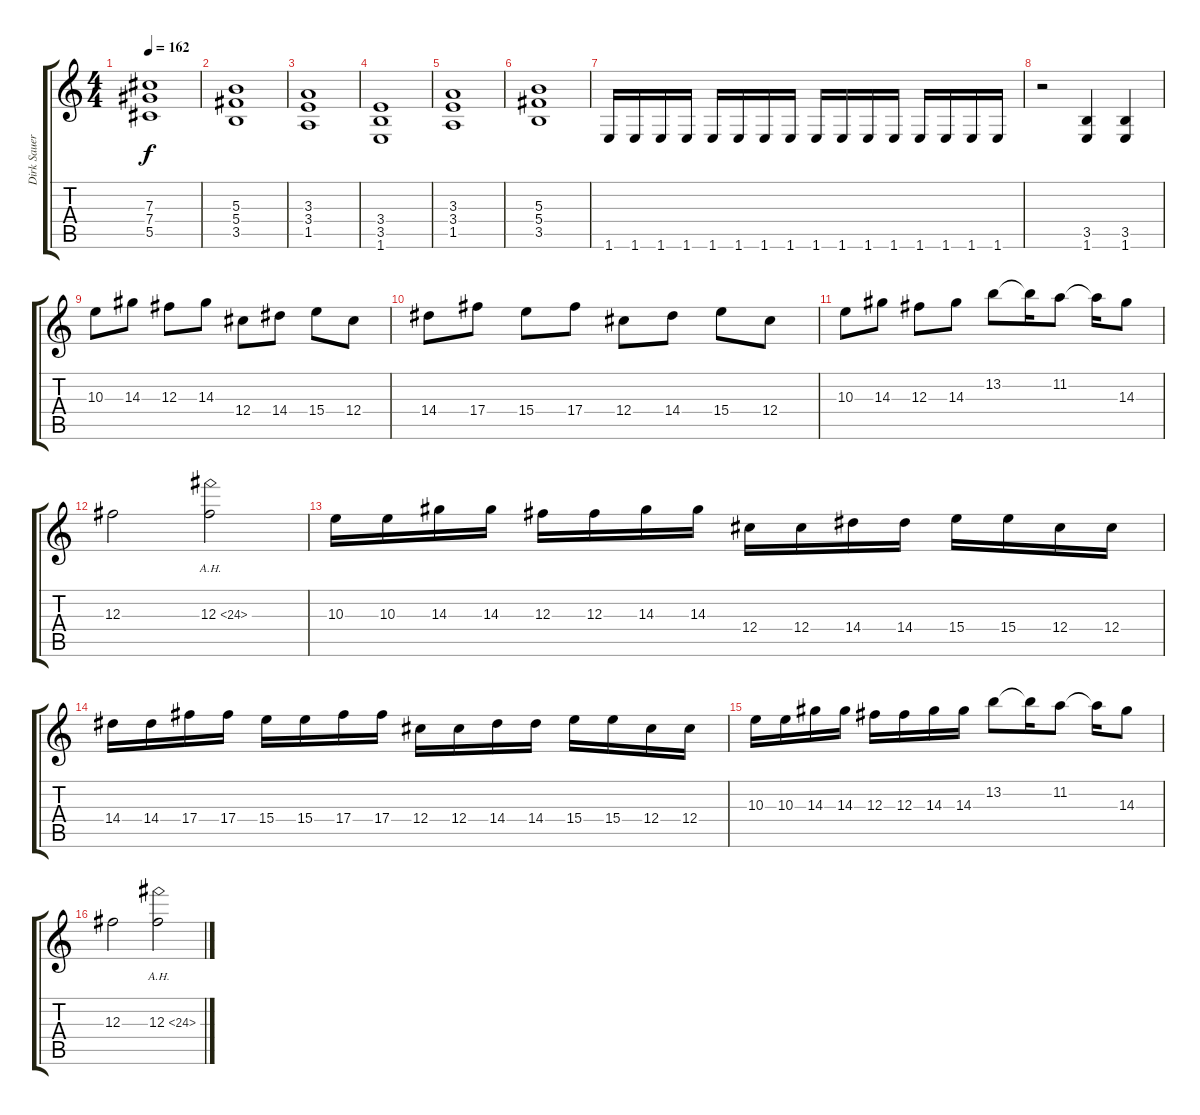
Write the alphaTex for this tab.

\track ("Dirk Sauer" "Dirk Sauer") {instrument distortionguitar}
\staff {score tabs}
\tuning (Eb4 Bb3 Gb3 Db3 Ab2 Eb2) {hide}
\ts (4 4)
\tempo 162
\clef g2
\ks c
(7.3 7.4 5.5).1{dy f} |
(5.3 5.4 3.5).1 |
(3.3 3.4 1.5).1 |
(3.4 3.5 1.6).1 |
(3.3 3.4 1.5).1 |
(5.3 5.4 3.5).1 |
1.6.16 1.6.16 1.6.16 1.6.16 1.6.16 1.6.16 1.6.16 1.6.16 1.6.16 1.6.16 1.6.16 1.6.16 1.6.16 1.6.16 1.6.16 1.6.16 |
r.2 (3.5 1.6).4 (3.5 1.6).4 |
10.3.8 14.3.8 12.3.8 14.3.8 12.4.8 14.4.8 15.4.8 12.4.8 |
14.4.8 17.4.8 15.4.8 17.4.8 12.4.8 14.4.8 15.4.8 12.4.8 |
10.3.8 14.3.8 12.3.8 14.3.8 13.2.8 13.2{t}.16 11.2.8 11.2{t}.16 14.3.8 |
12.3.2 12.3{ah 12}.2 |
10.3.16 10.3.16 14.3.16 14.3.16 12.3.16 12.3.16 14.3.16 14.3.16 12.4.16 12.4.16 14.4.16 14.4.16 15.4.16 15.4.16 12.4.16 12.4.16 |
14.4.16 14.4.16 17.4.16 17.4.16 15.4.16 15.4.16 17.4.16 17.4.16 12.4.16 12.4.16 14.4.16 14.4.16 15.4.16 15.4.16 12.4.16 12.4.16 |
10.3.16 10.3.16 14.3.16 14.3.16 12.3.16 12.3.16 14.3.16 14.3.16 13.2.8 13.2{t}.16 11.2.8 11.2{t}.16 14.3.8 |
12.3.2 12.3{ah 12}.2
